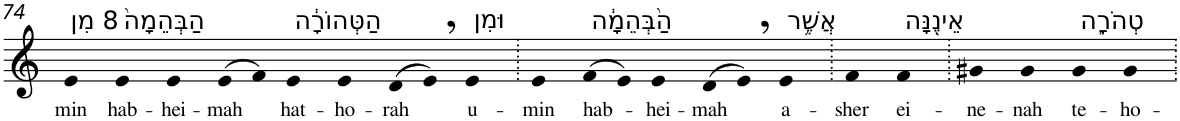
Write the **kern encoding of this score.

**kern	**text
*part1	*part1
*staff1	*staff1
*I"Piano	*
*I'Pno	*
!!LO:PB:g=z
*clefG2	*
*k[]	*
=74	=74
!LO:TX:a:t=8 מִן	!
!	!LO:LY:b
4e	min
!LO:TX:a:t=הַבְּהֵמָה֙	!
!	!LO:LY:b
4e	hab-
!	!LO:LY:b
4e	-hei-
!	!LO:LY:b
(>8e	-mah
8f)	.
!LO:TX:a:t=הַטְּהוֹרָ֔ה	!
!	!LO:LY:b
4e	hat-
!	!LO:LY:b
4e	-ho-
!	!LO:LY:b
(>8d	-rah
8e,)	.
!LO:TX:a:t=וּמִן	!
!	!LO:LY:b
4e	u-
=75.	=75.
!	!LO:LY:b
4e	-min
!LO:TX:a:t=הַ֨בְּהֵמָ֔ה	!
!	!LO:LY:b
(>8f	hab-
8e)	.
!	!LO:LY:b
4e	-hei-
!	!LO:LY:b
(>8d	-mah
8e,)	.
!LO:TX:a:t=אֲשֶׁ֥ר	!
!	!LO:LY:b
4e	a-
=76.	=76.
!	!LO:LY:b
4f	-sher
!LO:TX:a:t=אֵינֶ֖נָּה	!
!	!LO:LY:b
4f	ei-
=77.	=77.
!	!LO:LY:b
4g#X	-ne-
!	!LO:LY:b
4g#	-nah
!LO:TX:a:t=טְהֹרָ֑ה	!
!	!LO:LY:b
4g#	te-
!	!LO:LY:b
4g#	-ho-
=.	=.
*-	*-
